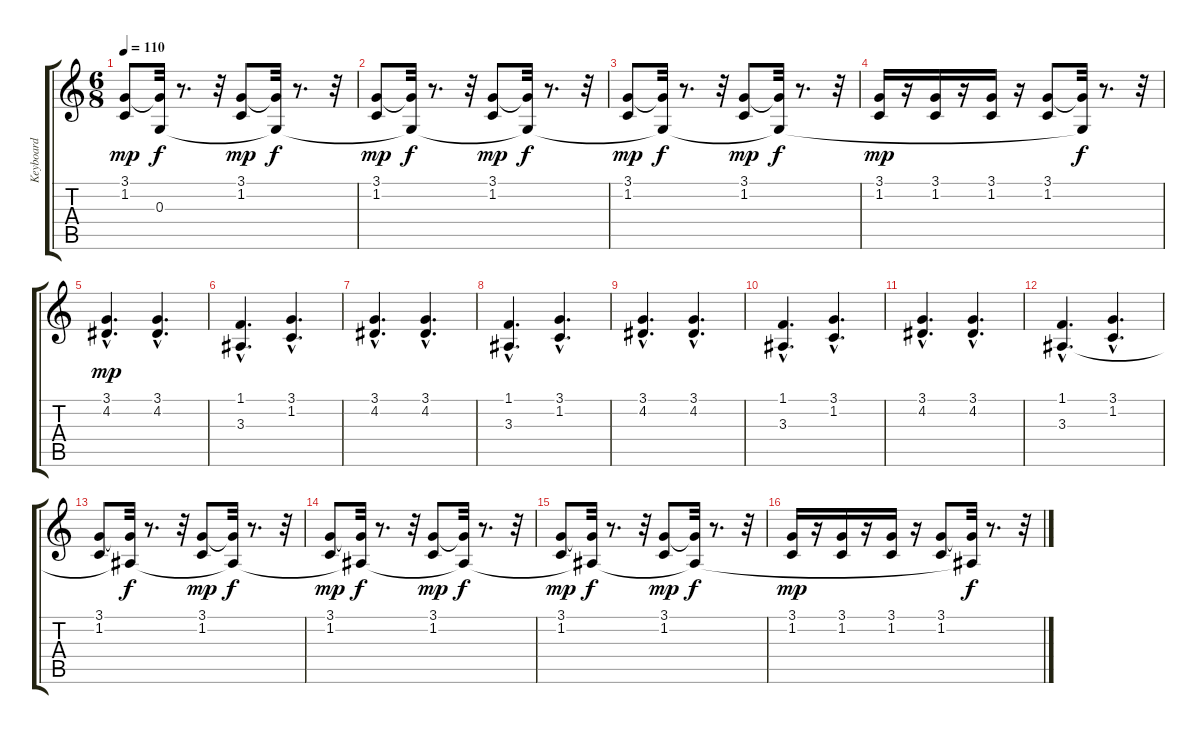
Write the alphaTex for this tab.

\track ("Keyboard" "Keyboard") {instrument englishhorn}
\staff {score tabs}
\tuning (E4 B3 G3 D3 A2 E2) {hide}
\ts (6 8)
\tempo 110
\clef g2
\ks c
(3.1 1.2).8{dy mp} (3.1{t} 0.3{t}).32{dy f} r.8{d} r.32 (3.1 1.2).8{dy mp} (3.1{t} 0.3{t}).32{dy f} r.8{d} r.32 |
(3.1 1.2).8{dy mp} (3.1{t} 0.3{t}).32{dy f} r.8{d} r.32 (3.1 1.2).8{dy mp} (3.1{t} 0.3{t}).32{dy f} r.8{d} r.32 |
(3.1 1.2).8{dy mp} (3.1{t} 0.3{t}).32{dy f} r.8{d} r.32 (3.1 1.2).8{dy mp} (3.1{t} 0.3{t}).32{dy f} r.8{d} r.32 |
(3.1 1.2).16{dy mp} r.16 (3.1 1.2).16 r.16 (3.1 1.2).16 r.16 (3.1 1.2).8 (3.1{t} 0.3{t}).32{dy f} r.8{d} r.32 |
(3.1{hac} 4.2{hac}).4{d dy mp} (3.1{hac} 4.2{hac}).4{d} |
(1.1{hac} 3.3{hac}).4{d} (3.1{hac} 1.2{hac}).4{d} |
(3.1{hac} 4.2{hac}).4{d} (3.1{hac} 4.2{hac}).4{d} |
(1.1{hac} 3.3{hac}).4{d} (3.1{hac} 1.2{hac}).4{d} |
(3.1{hac} 4.2{hac}).4{d} (3.1{hac} 4.2{hac}).4{d} |
(1.1{hac} 3.3{hac}).4{d} (3.1{hac} 1.2{hac}).4{d} |
(3.1{hac} 4.2{hac}).4{d} (3.1{hac} 4.2{hac}).4{d} |
(1.1{hac} 3.3{hac}).4{d} (3.1{hac} 1.2{hac}).4{d} |
(3.1 1.2).8 (3.1{t} 3.3{t}).32{dy f} r.8{d} r.32 (3.1 1.2).8{dy mp} (3.1{t} 3.3{t}).32{dy f} r.8{d} r.32 |
(3.1 1.2).8{dy mp} (3.1{t} 3.3{t}).32{dy f} r.8{d} r.32 (3.1 1.2).8{dy mp} (3.1{t} 3.3{t}).32{dy f} r.8{d} r.32 |
(3.1 1.2).8{dy mp} (3.1{t} 3.3{t}).32{dy f} r.8{d} r.32 (3.1 1.2).8{dy mp} (3.1{t} 3.3{t}).32{dy f} r.8{d} r.32 |
(3.1 1.2).16{dy mp} r.16 (3.1 1.2).16 r.16 (3.1 1.2).16 r.16 (3.1 1.2).8 (3.1{t} 3.3{t}).32{dy f} r.8{d} r.32
